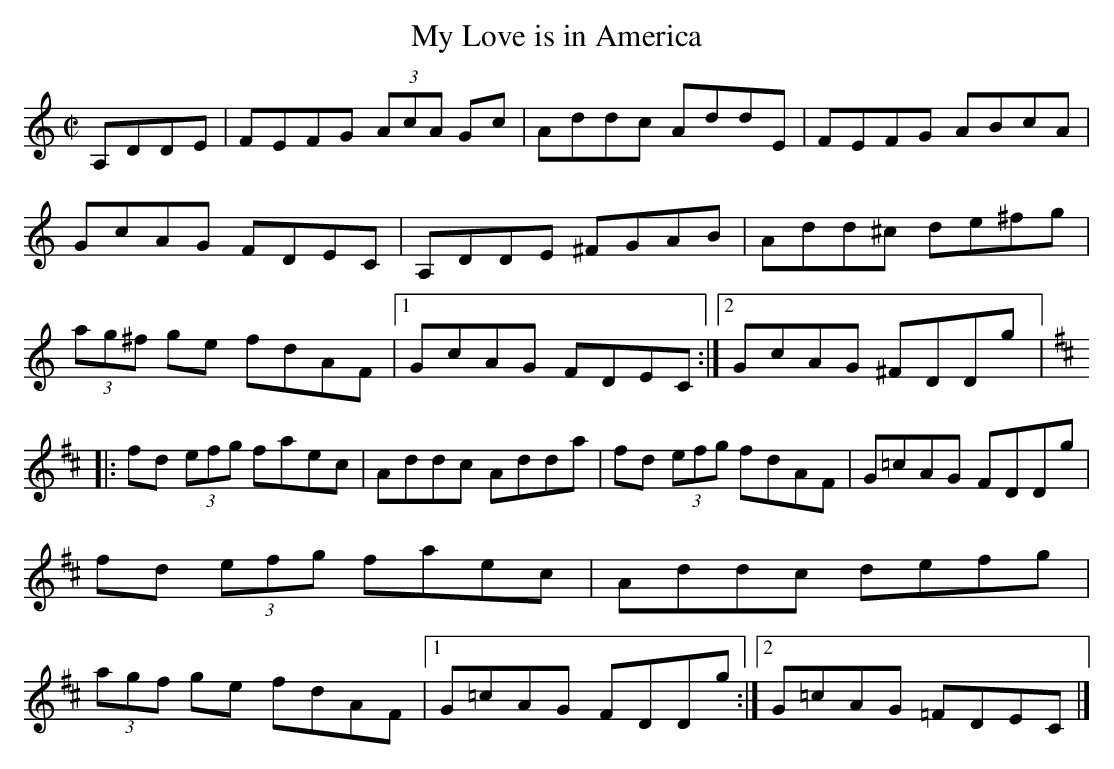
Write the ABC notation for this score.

X:1
T:My Love is in America
M:C|
L:1/8
K:DDor
A,DDE|FEFG (3AcA Gc|Addc AddE|FEFG ABcA|GcAG FDEC|\
A,DDE ^FGAB|Add^c de^fg|(3ag^f ge fdAF|1GcAG FDEC:|2GcAG ^FDDg|:\
K:D
fd (3efg faec|Addc Adda|fd (3efg fdAF|G=cAG FDDg|\
fd (3efg faec|Addc defg|(3agf ge fdAF|1G=cAG FDDg:|2G=cAG =FDEC|]
